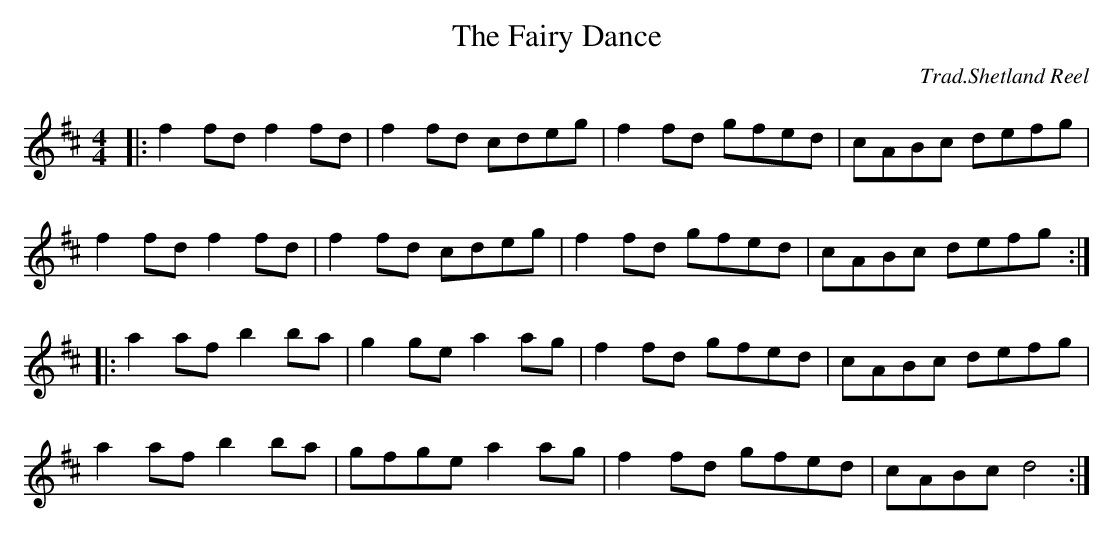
X:1
T:Fairy Dance, The
C:Trad.Shetland Reel
M:4/4
K:D
|:f2 fd f2 fd | f2 fd cdeg | f2 fd gfed | cABc defg |
f2 fd f2 fd | f2 fd cdeg | f2 fd gfed | cABc defg :|
|: a2 af b2 ba | g2 ge a2 ag | f2 fd gfed | cABc defg |
a2 af b2 ba | gfge a2 ag | f2 fd gfed | cABc d4:|
